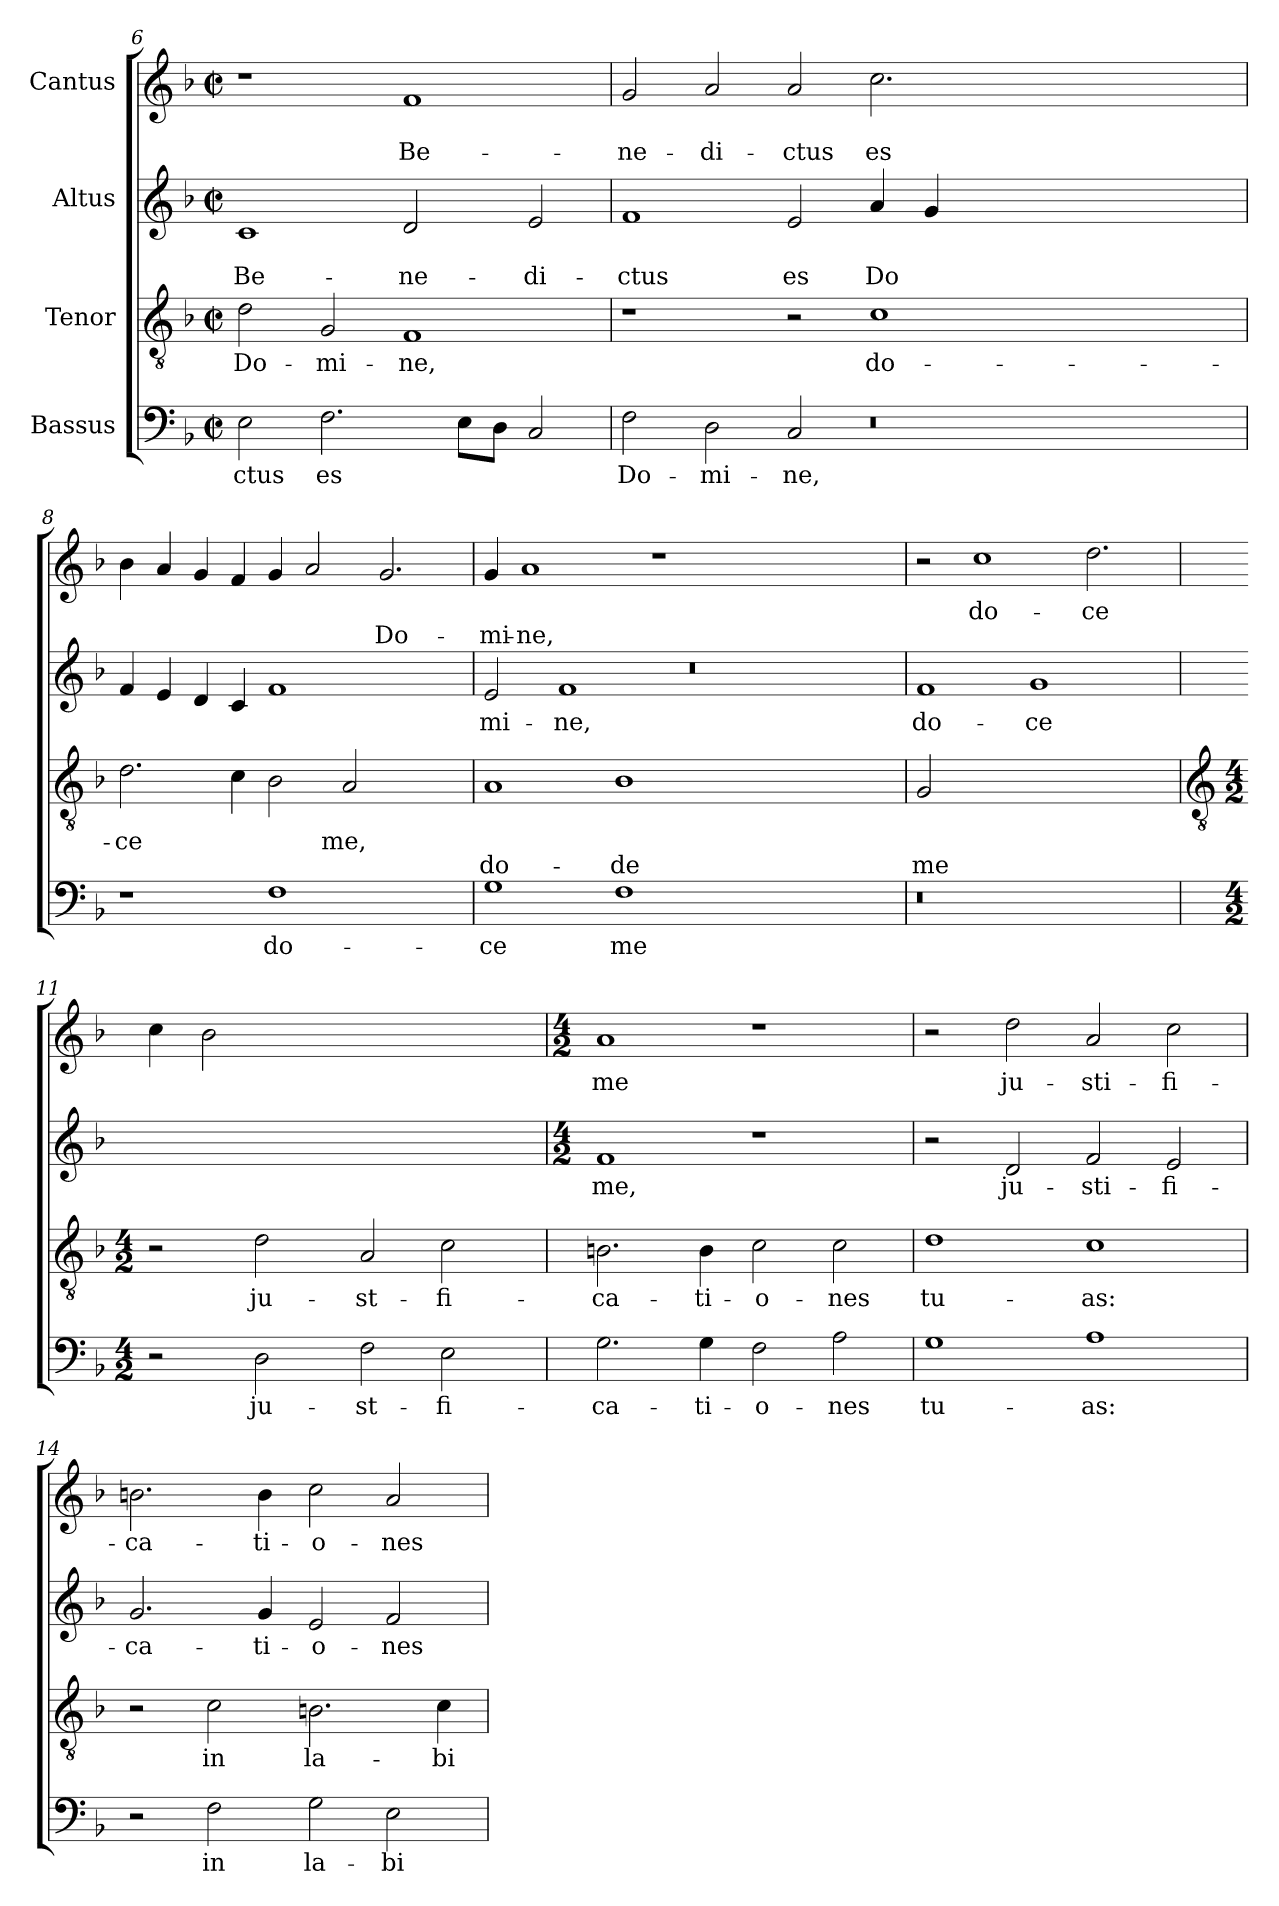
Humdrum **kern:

**kern	**text	**kern	**text	**text	**kern	**text	**kern	**text	**text
*part4	*part4	*part3	*part3	*part3	*part2	*part2	*part1	*part1	*part1
*staff4	*staff4	*staff3	*staff3	*staff3	*staff2	*staff2	*staff1	*staff1	*staff1
*I"Bassus	*	*I"Tenor	*	*	*I"Altus	*	*I"Cantus	*	*
*clefF4	*	*clefGv2	*	*	*clefG2	*	*clefG2	*	*
*k[b-]	*	*k[b-]	*	*	*k[b-]	*	*k[b-]	*	*
*F:	*	*F:	*	*	*F:	*	*F:	*	*
*M4/2	*	*M4/2	*	*	*M4/2	*	*M4/2	*	*
*met(c|)	*	*met(c|)	*	*	*met(c|)	*	*met(c|)	*	*
=6A	=6A	=6A	=6A	=6A	=6A	=6A	=6A	=6A	=6A
!	!LO:LY:b	!	!LO:LY:b	!	!	!LO:LY:b	!	!	!
*	*	*	*	*	*^	*	*	*	*
2E	-ctus	2d	Do-	.	1c	0ryy	Be-	1r	.	.
!	!LO:LY:b	!	!LO:LY:b	!	!	!	!	!	!	!
2.F	es	2G	-mi-	.	.	.	.	.	.	.
!	!	!	!LO:LY:b	!	!	!	!LO:LY:b	!	!	!LO:LY:b
.	.	1F	-ne,	.	2d	.	-ne-	1f	.	Be-
8EL	.	.	.	.	.	.	.	.	.	.
8DJ	.	.	.	.	.	.	.	.	.	.
!	!	!	!	!	!	!	!LO:LY:b	!	!	!
2C	.	.	.	.	2e	.	-di-	.	.	.
=7A	=7A	=7A	=7A	=7A	=7A	=7A	=7A	=7A	=7A	=7A
!	!LO:LY:b	!	!	!	!	!	!LO:LY:b	!	!	!LO:LY:b
2F	Do-	1r	.	.	1f	0ryy	-ctus	2g	.	-ne-
!	!LO:LY:b	!	!	!	!	!	!	!	!	!LO:LY:b
2D	-mi-	.	.	.	.	.	.	2a	.	-di-
!	!LO:LY:b	!	!	!	!	!	!LO:LY:b	!	!	!LO:LY:b
2C	-ne,	2r	.	.	2e	.	es	2a	.	-ctus
!	!	!	!LO:LY:b	!	!	!	!LO:LY:b	!	!	!LO:LY:b
0r	.	1c	do-	.	4a	.	Do	2.cc	.	es
.	.	.	.	.	4g	.	.	.	.	.
.	.	.	.	.	1.ryy	1.ryy	.	.	.	.
.	.	.	.	.	.	.	.	1ryy	.	.
.	.	1ryy	.	.	.	.	.	.	.	.
.	.	.	.	.	.	.	.	4ryy	.	.
=8A	=8A	=8A	=8A	=8A	=8A	=8A	=8A	=8A	=8A	=8A
!	!	!	!LO:LY:b	!	!	!	!	!	!	!
1r	.	2.d	-ce	.	4f	0ryy	.	4b-	.	.
.	.	.	.	.	4e	.	.	4a	.	.
.	.	.	.	.	4d	.	.	4g	.	.
.	.	4c	.	.	4c	.	.	4f	.	.
!	!LO:LY:b	!	!	!	!	!	!	!	!	!
1F	do-	2B-	.	.	1f	.	.	4g	.	.
.	.	.	.	.	.	.	.	2a	.	.
!	!	!	!LO:LY:b	!	!	!	!	!	!	!
.	.	2A	me,	.	.	.	.	.	.	.
!	!	!	!	!	!	!	!	!	!	!LO:LY:b
.	.	.	.	.	.	.	.	2.g	.	Do-
2ryy	.	2ryy	.	.	2ryy	2ryy	.	.	.	.
=10A	=10A	=10A	=10A	=10A	=10A	=10A	=10A	=10A	=10A	=10A
!	!LO:LY:b	!	!	!LO:LY:b	!	!	!LO:LY:b	!	!	!LO:LY:b
1G	-ce	1A	.	do-	2e	1ryy	mi-	4g	.	-mi-
!	!	!	!	!	!	!	!	!	!	!LO:LY:b
.	.	.	.	.	.	.	.	1a	.	-ne,
!	!	!	!	!	!	!	!LO:LY:b	!	!	!
.	.	.	.	.	1f	.	-ne,	.	.	.
!	!LO:LY:b	!	!	!LO:LY:b	!	!	!	!	!	!
1F	me	1B-	.	-de	.	2ryy	.	.	.	.
.	.	.	.	.	.	.	.	1r	.	.
.	.	.	.	.	0r	2ryy	.	.	.	.
1.ryy	.	1.ryy	.	.	.	1.ryy	.	.	.	.
.	.	.	.	.	.	.	.	1ryy	.	.
.	.	.	.	.	.	.	.	4ryy	.	.
=10B	=10B	=10B	=10B	=10B	=10B	=10B	=10B	=10B	=10B	=10B
!	!	!	!	!LO:LY:b	!	!	!LO:LY:b	!	!	!
0r	.	2G	.	me	1f	1ryy	do-	2r	.	.
!	!	!	!	!	!	!	!	!	!LO:LY:b	!
.	.	1..ryy	.	.	.	.	.	1cc	do-	.
!	!	!	!	!	!	!	!LO:LY:b	!	!	!
.	.	.	.	.	1g	2ryy	-ce	.	.	.
!	!	!	!	!	!	!	!	!	!LO:LY:b	!
.	.	.	.	.	.	2ryy	.	2.dd	-ce	.
4ryy	.	.	.	.	4ryy	4ryy	.	.	.	.
*	*	*	*	*	*v	*v	*	*	*	*
!!LO:LB:g=z
=11A	=11A	=11A	=11A	=11A	=11A	=11A	=11A	=11A	=11A
*	*	*clefGv2	*	*	*	*	*	*	*
*M4/2	*	*M4/2	*	*	*	*	*	*	*
2r	.	2r	.	.	2ryy	.	4cc	.	.
.	.	.	.	.	.	.	2b-	.	.
!	!LO:LY:b	!	!LO:LY:b	!	!	!	!	!	!
2D	ju-	2d	ju-	.	1.ryy	.	.	.	.
.	.	.	.	.	.	.	1ryy	.	.
!	!LO:LY:b	!	!LO:LY:b	!	!	!	!	!	!
2F	-st-	2A	-st-	.	.	.	.	.	.
!	!LO:LY:b	!	!LO:LY:b	!	!	!	!	!	!
2E	-fi-	2c	-fi-	.	.	.	.	.	.
.	.	.	.	.	.	.	4ryy	.	.
!!LO:LB:g=z
=12	=12	=12	=12	=12	=12	=12	=12	=12	=12
*	*	*	*	*	*M4/2	*	*M4/2	*	*
!	!LO:LY:b	!	!LO:LY:b	!	!	!LO:LY:b	!	!LO:LY:b	!
2.G	-ca-	2.Bn	-ca-	.	1f	me,	1a	me	.
!	!LO:LY:b	!	!LO:LY:b	!	!	!	!	!	!
4G	-ti-	4B	-ti-	.	.	.	.	.	.
!	!LO:LY:b	!	!LO:LY:b	!	!	!	!	!	!
2F	-o-	2c	-o-	.	1r	.	1r	.	.
!	!LO:LY:b	!	!LO:LY:b	!	!	!	!	!	!
2A	-nes	2c	-nes	.	.	.	.	.	.
=13	=13	=13	=13	=13	=13	=13	=13	=13	=13
!	!LO:LY:b	!	!LO:LY:b	!	!	!	!	!	!
1G	tu-	1d	tu-	.	2r	.	2r	.	.
!	!	!	!	!	!	!LO:LY:b	!	!LO:LY:b	!
.	.	.	.	.	2d	ju-	2dd	ju-	.
!	!LO:LY:b	!	!LO:LY:b	!	!	!LO:LY:b	!	!LO:LY:b	!
1A	-as:	1c	-as:	.	2f	-sti-	2a	-sti-	.
!	!	!	!	!	!	!LO:LY:b	!	!LO:LY:b	!
.	.	.	.	.	2e	-fi-	2cc	-fi-	.
=14	=14	=14	=14	=14	=14	=14	=14	=14	=14
!	!	!	!	!	!	!LO:LY:b	!	!LO:LY:b	!
2r	.	2r	.	.	2.g	-ca-	2.bn	-ca-	.
!	!LO:LY:b	!	!LO:LY:b	!	!	!	!	!	!
2F	in	2c	in	.	.	.	.	.	.
!	!	!	!	!	!	!LO:LY:b	!	!LO:LY:b	!
.	.	.	.	.	4g	-ti-	4b	-ti-	.
!	!LO:LY:b	!	!LO:LY:b	!	!	!LO:LY:b	!	!LO:LY:b	!
2G	la-	2.Bn	la-	.	2e	-o-	2cc	-o-	.
!	!LO:LY:b	!	!	!	!	!LO:LY:b	!	!LO:LY:b	!
2E	-bi-	.	.	.	2f	-nes	2a	-nes	.
!	!	!	!LO:LY:b	!	!	!	!	!	!
.	.	4c	-bi-	.	.	.	.	.	.
=	=	=	=	=	=	=	=	=	=
*-	*-	*-	*-	*-	*-	*-	*-	*-	*-
